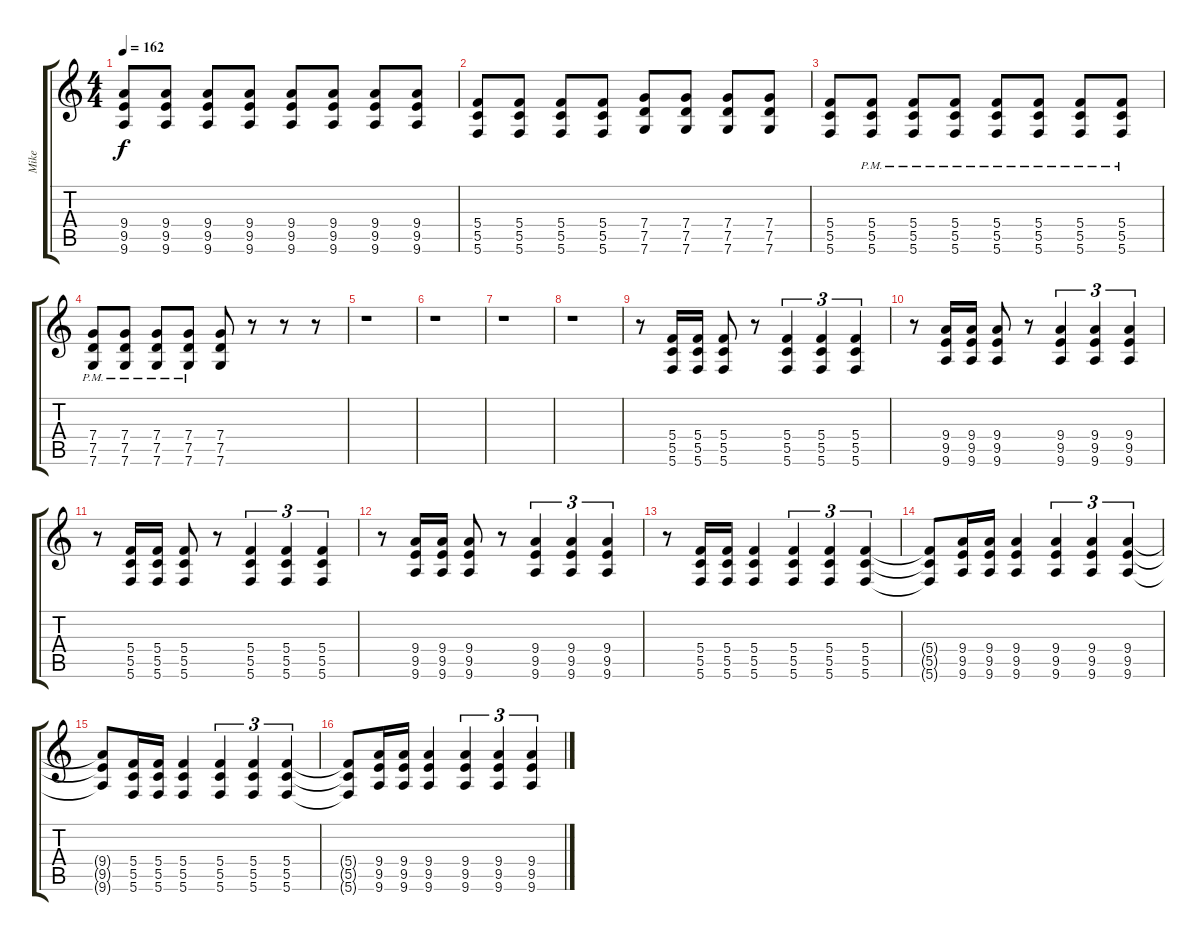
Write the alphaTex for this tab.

\track ("Mike" "Mike") {instrument distortionguitar}
\staff {score tabs}
\tuning (D4 A3 F3 C3 G2 C2) {hide}
\ts (4 4)
\tempo 162
\clef g2
\ks c
(9.4 9.5 9.6).8{dy f} (9.4 9.5 9.6).8 (9.4 9.5 9.6).8 (9.4 9.5 9.6).8 (9.4 9.5 9.6).8 (9.4 9.5 9.6).8 (9.4 9.5 9.6).8 (9.4 9.5 9.6).8 |
(5.4 5.5 5.6).8 (5.4 5.5 5.6).8 (5.4 5.5 5.6).8 (5.4 5.5 5.6).8 (7.4 7.5 7.6).8 (7.4 7.5 7.6).8 (7.4 7.5 7.6).8 (7.4 7.5 7.6).8 |
(5.4 5.5 5.6).8 (5.4{pm} 5.5{pm} 5.6{pm}).8 (5.4{pm} 5.5{pm} 5.6{pm}).8 (5.4{pm} 5.5{pm} 5.6{pm}).8 (5.4{pm} 5.5{pm} 5.6{pm}).8 (5.4{pm} 5.5{pm} 5.6{pm}).8 (5.4{pm} 5.5{pm} 5.6{pm}).8 (5.4{pm} 5.5{pm} 5.6{pm}).8 |
(7.4{pm} 7.5{pm} 7.6{pm}).8 (7.4{pm} 7.5{pm} 7.6{pm}).8 (7.4{pm} 7.5{pm} 7.6{pm}).8 (7.4{pm} 7.5{pm} 7.6{pm}).8 (7.4 7.5 7.6).8 r.8 r.8 r.8 |
r.1 |
r.1 |
r.1 |
r.1 |
r.8 (5.4 5.5 5.6).16 (5.4 5.5 5.6).16 (5.4 5.5 5.6).8 r.8 (5.4 5.5 5.6).4{tu (3 2)} (5.4 5.5 5.6).4{tu (3 2)} (5.4 5.5 5.6).4{tu (3 2)} |
r.8 (9.4 9.5 9.6).16 (9.4 9.5 9.6).16 (9.4 9.5 9.6).8 r.8 (9.4 9.5 9.6).4{tu (3 2)} (9.4 9.5 9.6).4{tu (3 2)} (9.4 9.5 9.6).4{tu (3 2)} |
r.8 (5.4 5.5 5.6).16 (5.4 5.5 5.6).16 (5.4 5.5 5.6).8 r.8 (5.4 5.5 5.6).4{tu (3 2)} (5.4 5.5 5.6).4{tu (3 2)} (5.4 5.5 5.6).4{tu (3 2)} |
r.8 (9.4 9.5 9.6).16 (9.4 9.5 9.6).16 (9.4 9.5 9.6).8 r.8 (9.4 9.5 9.6).4{tu (3 2)} (9.4 9.5 9.6).4{tu (3 2)} (9.4 9.5 9.6).4{tu (3 2)} |
r.8 (5.4 5.5 5.6).16 (5.4 5.5 5.6).16 (5.4 5.5 5.6).4 (5.4 5.5 5.6).4{tu (3 2)} (5.4 5.5 5.6).4{tu (3 2)} (5.4 5.5 5.6).4{tu (3 2)} |
(5.4{t} 5.5{t} 5.6{t}).8 (9.4 9.5 9.6).16 (9.4 9.5 9.6).16 (9.4 9.5 9.6).4 (9.4 9.5 9.6).4{tu (3 2)} (9.4 9.5 9.6).4{tu (3 2)} (9.4 9.5 9.6).4{tu (3 2)} |
(9.4{t} 9.5{t} 9.6{t}).8 (5.4 5.5 5.6).16 (5.4 5.5 5.6).16 (5.4 5.5 5.6).4 (5.4 5.5 5.6).4{tu (3 2)} (5.4 5.5 5.6).4{tu (3 2)} (5.4 5.5 5.6).4{tu (3 2)} |
(5.4{t} 5.5{t} 5.6{t}).8 (9.4 9.5 9.6).16 (9.4 9.5 9.6).16 (9.4 9.5 9.6).4 (9.4 9.5 9.6).4{tu (3 2)} (9.4 9.5 9.6).4{tu (3 2)} (9.4 9.5 9.6).4{tu (3 2)}
